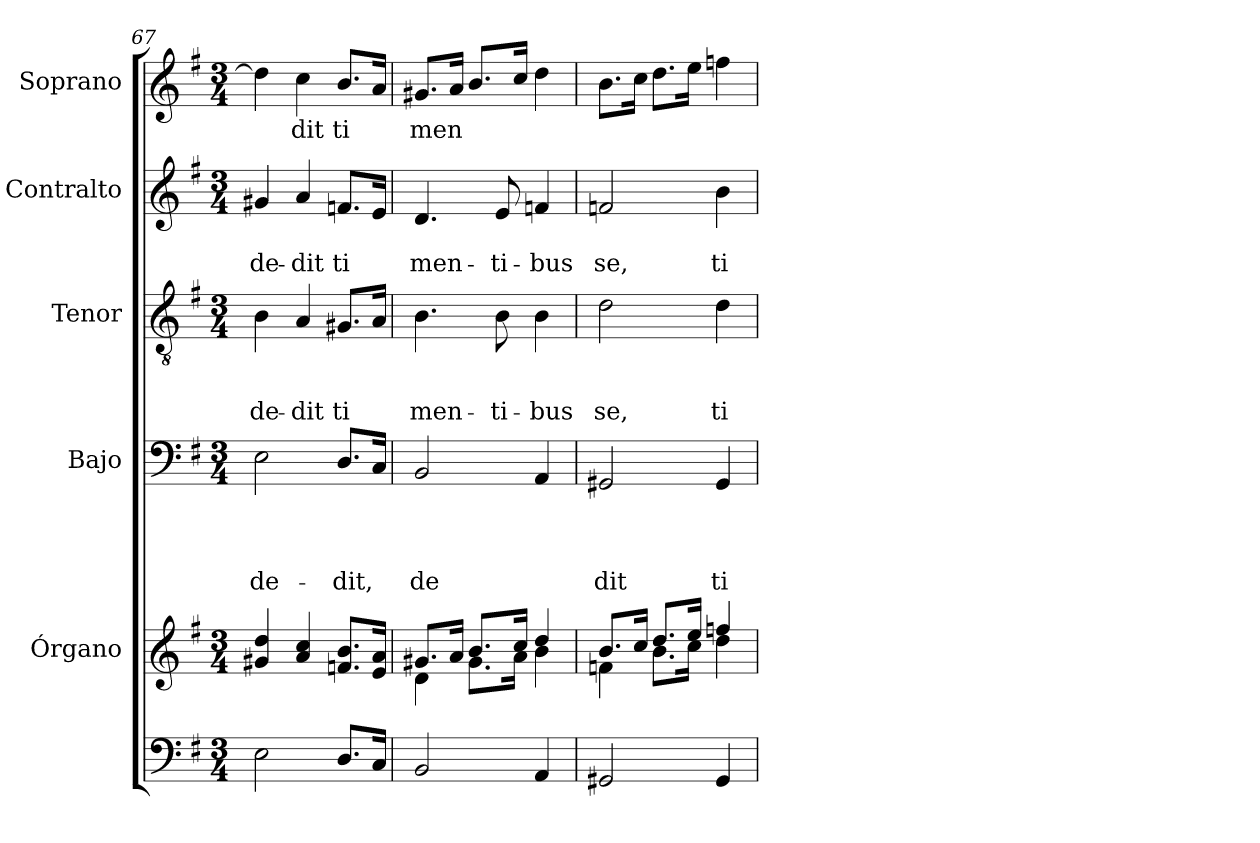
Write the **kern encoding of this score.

**kern	**kern	**kern	**text	**text	**text	**text	**kern	**text	**text	**text	**kern	**text	**text	**kern	**text
*part6	*part5	*part4	*part4	*part4	*part4	*part4	*part3	*part3	*part3	*part3	*part2	*part2	*part2	*part1	*part1
*staff6	*staff5	*staff4	*staff4	*staff4	*staff4	*staff4	*staff3	*staff3	*staff3	*staff3	*staff2	*staff2	*staff2	*staff1	*staff1
*	*I"Órgano	*I"Bajo	*	*	*	*	*I"Tenor	*	*	*	*I"Contralto	*	*	*I"Soprano	*
*clefF4	*clefG2	*clefF4	*	*	*	*	*clefGv2	*	*	*	*clefG2	*	*	*clefG2	*
*k[f#]	*k[f#]	*k[f#]	*	*	*	*	*k[f#]	*	*	*	*k[f#]	*	*	*k[f#]	*
*G:	*G:	*G:	*	*	*	*	*G:	*	*	*	*G:	*	*	*G:	*
*M3/4	*M3/4	*M3/4	*	*	*	*	*M3/4	*	*	*	*M3/4	*	*	*M3/4	*
=67	=67	=67	=67	=67	=67	=67	=67	=67	=67	=67	=67	=67	=67	=67	=67
!	!	!	!	!	!	!LO:LY:b	!	!	!	!LO:LY:b	!	!	!LO:LY:b	!	!
2E\	4g#X/ 4dd/	2E\	.	.	.	de-	4B\	.	.	de-	4g#X/	.	de-	4dd\]	.
!	!	!	!	!	!	!	!	!	!	!LO:LY:b	!	!	!LO:LY:b	!	!LO:LY:b
.	4a/ 4cc/	.	.	.	.	.	4A/	.	.	-dit	4a/	.	-dit	4cc\	-dit
!	!	!	!	!	!	!LO:LY:b	!	!	!	!LO:LY:b	!	!	!LO:LY:b	!	!LO:LY:b
8.D/L	8.fn/ 8.b/L	8.D/L	.	.	.	-dit,	8.G#X/L	.	.	ti	8.fn/L	.	ti	8.b/L	ti
16C/Jk	16e/ 16a/Jk	16C/Jk	.	.	.	.	16A/Jk	.	.	.	16e/Jk	.	.	16a/Jk	.
=68	=68	=68	=68	=68	=68	=68	=68	=68	=68	=68	=68	=68	=68	=68	=68
*	*^	*	*	*	*	*	*	*	*	*	*	*	*	*	*
!	!	!	!	!	!	!	!LO:LY:b	!	!	!	!LO:LY:b	!	!	!LO:LY:b	!	!LO:LY:b
2BB/	8.g#X/L	4d\	2BB/	.	.	.	de	4.B\	.	.	men-	4.d/	.	men-	8.g#X/L	men
.	16a/Jk	.	.	.	.	.	.	.	.	.	.	.	.	.	16a/Jk	.
.	8.b/L	8.g#\L	.	.	.	.	.	.	.	.	.	.	.	.	8.b/L	.
!	!	!	!	!	!	!	!	!	!	!	!LO:LY:b	!	!	!LO:LY:b	!	!
.	.	.	.	.	.	.	.	8B\	.	.	-ti-	8e/	.	-ti-	.	.
.	16cc/Jk	16a\Jk	.	.	.	.	.	.	.	.	.	.	.	.	16cc/Jk	.
!	!	!	!	!	!	!	!	!	!	!	!LO:LY:b	!	!	!LO:LY:b	!	!
4AA/	4dd/	4b\	4AA/	.	.	.	.	4B\	.	.	-bus	4fn/	.	-bus	4dd\	.
=69	=69	=69	=69	=69	=69	=69	=69	=69	=69	=69	=69	=69	=69	=69	=69	=69
!	!	!	!	!	!	!	!LO:LY:b	!	!	!	!LO:LY:b	!	!	!LO:LY:b	!	!
2GG#X/	8.b/L	4fn\	2GG#X/	.	.	.	dit	2d\	.	.	se,	2fn/	.	se,	8.b\L	.
.	16cc/Jk	.	.	.	.	.	.	.	.	.	.	.	.	.	16cc\Jk	.
.	8.dd/L	8.b\L	.	.	.	.	.	.	.	.	.	.	.	.	8.dd\L	.
.	16ee/Jk	16cc\Jk	.	.	.	.	.	.	.	.	.	.	.	.	16ee\Jk	.
!	!	!	!	!	!	!	!LO:LY:b	!	!	!	!LO:LY:b	!	!	!LO:LY:b	!	!
4GG#/	4ffn/	4dd\	4GG#/	.	.	.	ti-	4d\	.	.	ti-	4b\	.	ti-	4ffn\	.
*	*v	*v	*	*	*	*	*	*	*	*	*	*	*	*	*	*
=	=	=	=	=	=	=	=	=	=	=	=	=	=	=	=
*-	*-	*-	*-	*-	*-	*-	*-	*-	*-	*-	*-	*-	*-	*-	*-
